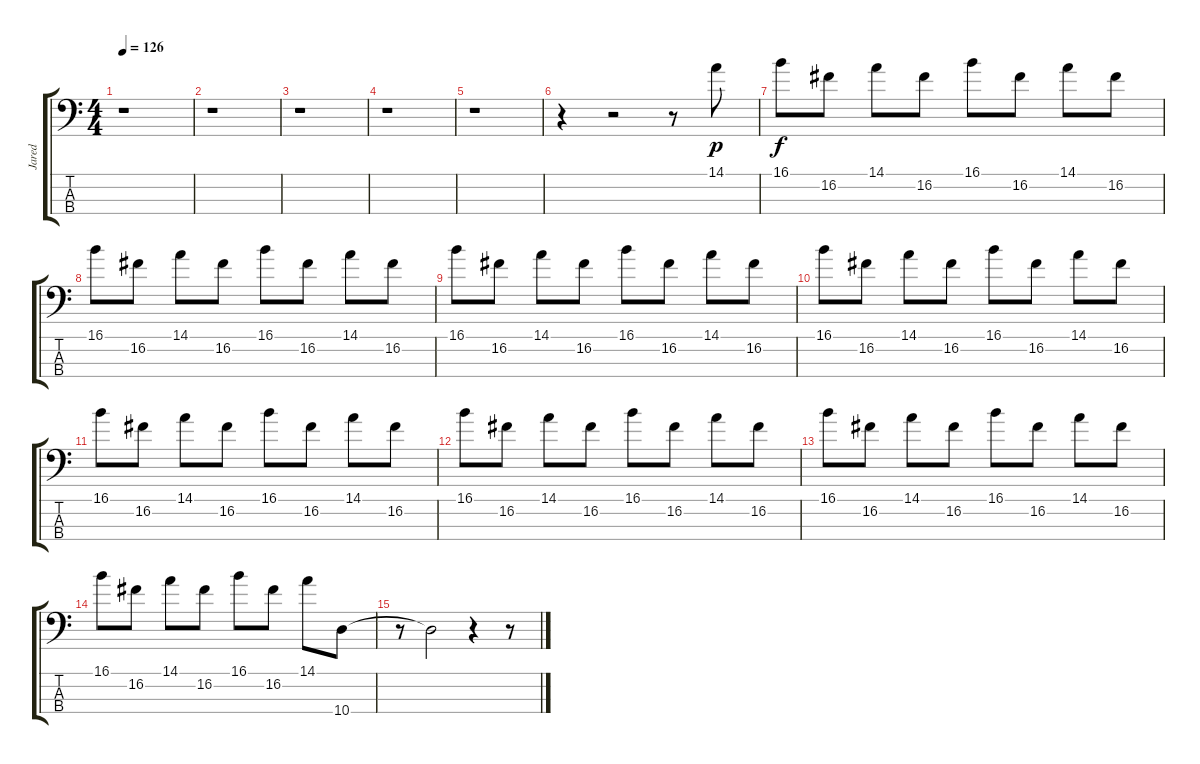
\track ("Jared" "Jared") {instrument electricbassfinger}
\staff {score tabs}
\tuning (G2 D2 A1 E1) {hide}
\ts (4 4)
\tempo 126
\clef f4
\ks c
r.1{dy f} |
r.1 |
r.1 |
r.1 |
r.1 |
r.4 r.2 r.8 14.1.8{dy p} |
16.1.8{dy f} 16.2.8 14.1.8 16.2.8 16.1.8 16.2.8 14.1.8 16.2.8 |
16.1.8 16.2.8 14.1.8 16.2.8 16.1.8 16.2.8 14.1.8 16.2.8 |
16.1.8 16.2.8 14.1.8 16.2.8 16.1.8 16.2.8 14.1.8 16.2.8 |
16.1.8 16.2.8 14.1.8 16.2.8 16.1.8 16.2.8 14.1.8 16.2.8 |
16.1.8 16.2.8 14.1.8 16.2.8 16.1.8 16.2.8 14.1.8 16.2.8 |
16.1.8 16.2.8 14.1.8 16.2.8 16.1.8 16.2.8 14.1.8 16.2.8 |
16.1.8 16.2.8 14.1.8 16.2.8 16.1.8 16.2.8 14.1.8 16.2.8 |
16.1.8 16.2.8 14.1.8 16.2.8 16.1.8 16.2.8 14.1.8 10.4.8 |
r.8 10.4{t}.2 r.4 r.8
